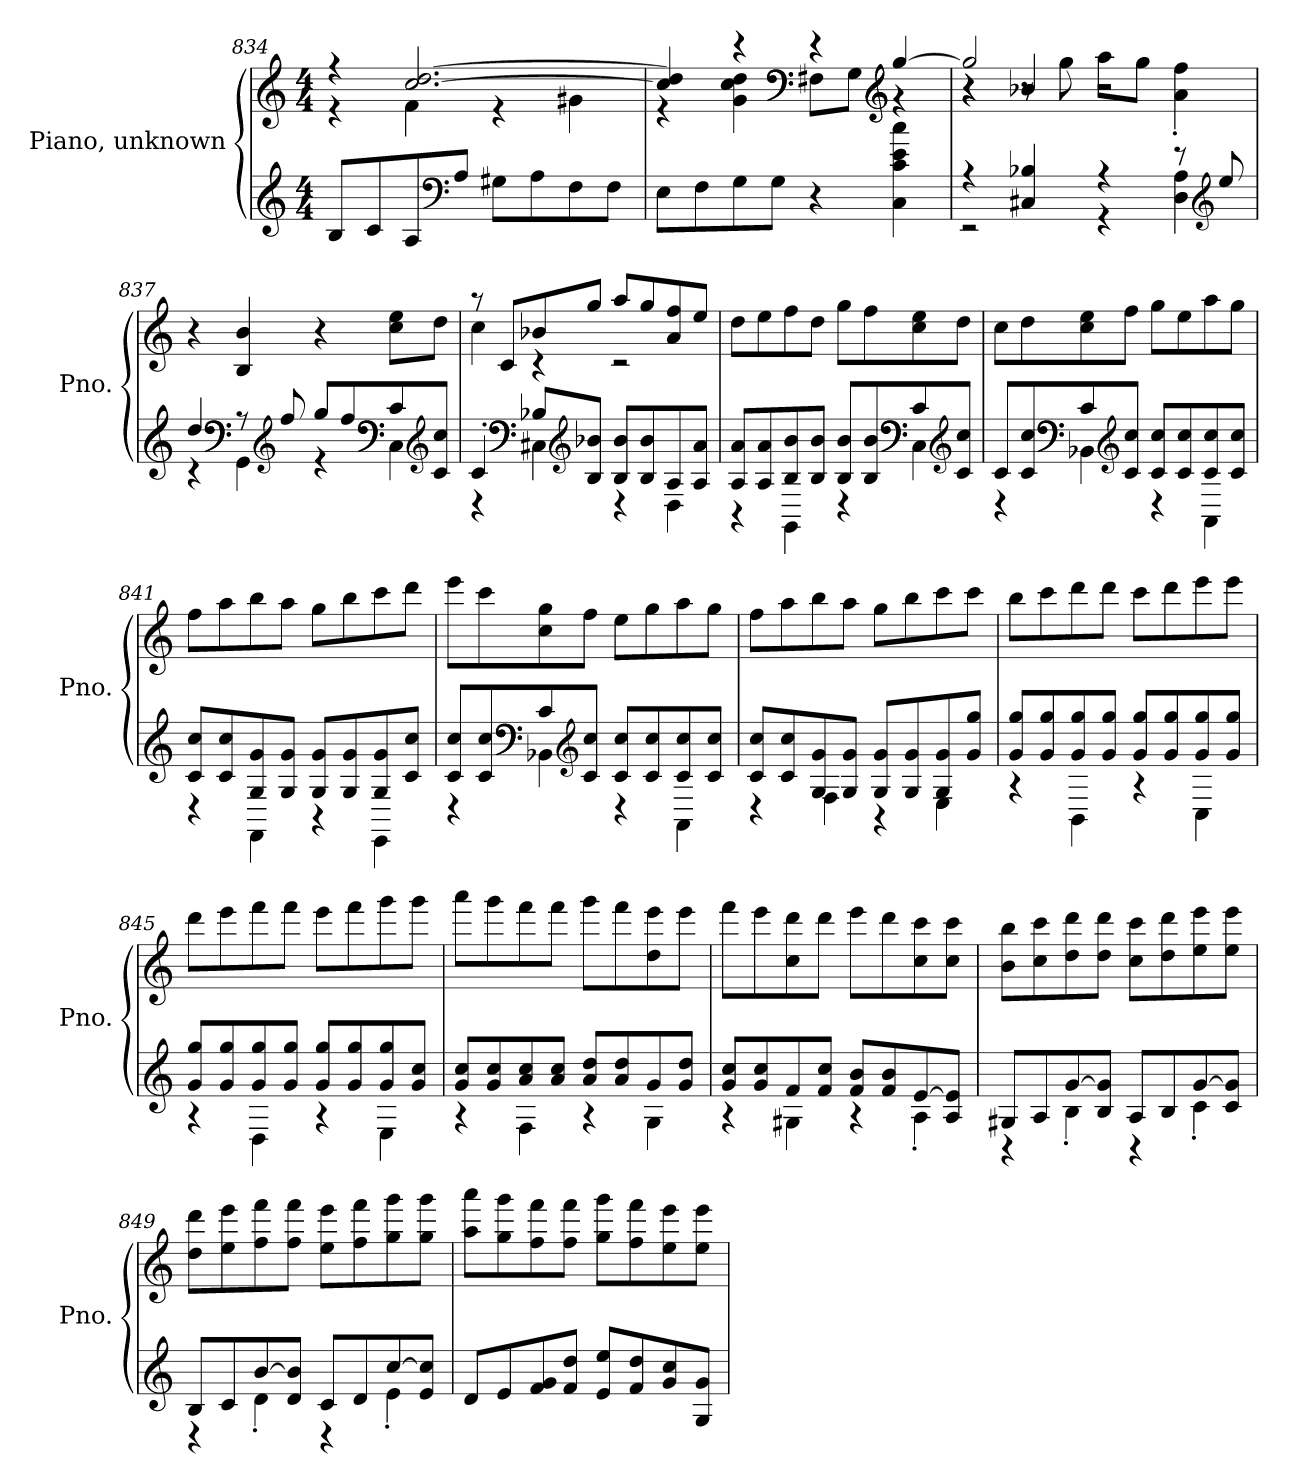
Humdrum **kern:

**kern	**kern
*part1	*part1
*staff2	*staff1
*I"Piano, unknown	*
*I'Pno.	*
*clefG2	*clefG2
*k[]	*k[]
*M4/4	*M4/4
=834	=834
*	*^
8B/L	4r	4r
8c/	.	.
8A/	[2.cc/ [2.dd/	4f\
*clefF4	*	*
8A/J	.	.
8G#X\L	.	4r
8A\	.	.
8F\	.	4g#X\
8F\J	.	.
=835	=835	=835
8E\L	4cc/] 4dd/]	4r
8F\	.	.
8G\	4r	4g\ 4cc\ 4dd\
8G\J	.	.
*	*clefF4	*
4r	4r	8F#X\L
.	.	8G\J
*	*clefG2	*
4C\ 4c\ 4e\ 4cc\	[4gg/	4r
!!LO:LB:g=z
=836	=836	=836
*^	*	*^
4r	2r	2gg/]	4r	4r
4C#X/ 4B-X/	.	.	8r	4b-X/
.	.	.	8gg\	.
4r	4r	2r	8aa\L	2r
.	.	.	8gg\J	.
8r	4D\ 4A\	.	4a\' 4ff\'	.
*clefG2	*	*	*	*
8ee/	.	.	.	.
*	*	*v	*v	*v
=837	=837	=837
4dd/	4r	4r
*clefF4	*	*
8r	4GG\	4B/ 4b/
*clefG2	*	*
8ff/	.	.
8gg/L	4r	4r
8ff/	.	.
*clefF4	*	*
8c/	4C\	8cc\ 8ee\L
*clefG2	*	*
8c/ 8cc/J	.	8dd\J
=838	=838	=838
*	*	*^
4c'/	4r	8r	4cc\
.	.	8c/L	.
*clefF4	*	*	*
8B-X/L	4C#X\	8b-X/	4r
*clefG2	*	*	*
8B-/ 8b-X/J	.	8gg/J	.
8B-/ 8b-/L	4r	8aa/L	2r
8B-/ 8b-/	.	8gg/	.
8A/	4D\	8a/ 8ff/	.
8A/ 8a/J	.	8ee/J	.
*	*	*v	*v
!!LO:LB:g=z
=839	=839	=839
8A/ 8a/L	4r	8dd\L
8A/ 8a/	.	8ee\
8B/ 8b/	4GG\	8ff\
8B/ 8b/J	.	8dd\J
8B/ 8b/L	4r	8gg\L
8B/ 8b/	.	8ff\
*clefF4	*	*
8c/	4C\	8cc\ 8ee\
*clefG2	*	*
8c/ 8cc/J	.	8dd\J
=840	=840	=840
8c/L	4r	8cc\L
8c/ 8cc/	.	8dd\
*clefF4	*	*
8c/	4BB-X\	8cc\ 8ee\
*clefG2	*	*
8c/ 8cc/J	.	8ff\J
8c/ 8cc/L	4r	8gg\L
8c/ 8cc/	.	8ee\
8c/ 8cc/	4AA\	8aa\
8c/ 8cc/J	.	8gg\J
=841	=841	=841
8c/ 8cc/L	4r	8ff\L
8c/ 8cc/	.	8aa\
8G/ 8g/	4FF\	8bb\
8G/ 8g/J	.	8aa\J
8G/ 8g/L	4r	8gg\L
8G/ 8g/	.	8bb\
8G/ 8g/	4EE\	8ccc\
8c/ 8cc/J	.	8ddd\J
!!LO:PB:g=z
=842	=842	=842
8c/ 8cc/L	4r	8eee\L
8c/ 8cc/	.	8ccc\
*clefF4	*	*
8c/	4BB-X\	8cc\ 8gg\
*clefG2	*	*
8c/ 8cc/J	.	8ff\J
8c/ 8cc/L	4r	8ee\L
8c/ 8cc/	.	8gg\
8c/ 8cc/	4AA\	8aa\
8c/ 8cc/J	.	8gg\J
=843	=843	=843
8c/ 8cc/L	4r	8ff\L
8c/ 8cc/	.	8aa\
8G/ 8g/	4F\	8bb\
8G/ 8g/J	.	8aa\J
8G/ 8g/L	4r	8gg\L
8G/ 8g/	.	8bb\
8G/ 8g/	4E\	8ccc\
8g/ 8gg/J	.	8ccc\J
=844	=844	=844
8g/ 8gg/L	4r	8bb\L
8g/ 8gg/	.	8ccc\
8g/ 8gg/	4BB\	8ddd\
8g/ 8gg/J	.	8ddd\J
8g/ 8gg/L	4r	8ccc\L
8g/ 8gg/	.	8ddd\
8g/ 8gg/	4C\	8eee\
8g/ 8gg/J	.	8eee\J
!!LO:LB:g=z
=845	=845	=845
8g/ 8gg/L	4r	8ddd\L
8g/ 8gg/	.	8eee\
8g/ 8gg/	4D\	8fff\
8g/ 8gg/J	.	8fff\J
8g/ 8gg/L	4r	8eee\L
8g/ 8gg/	.	8fff\
8g/ 8gg/	4E\	8ggg\
8g/ 8cc/J	.	8ggg\J
=846	=846	=846
8g/ 8cc/L	4r	8aaa\L
8g/ 8cc/	.	8ggg\
8a/ 8cc/	4F\	8fff\
8a/ 8cc/J	.	8fff\J
8a/ 8dd/L	4r	8ggg\L
8a/ 8dd/	.	8fff\
8g/	4G\	8dd\ 8eee\
8g/ 8dd/J	.	8eee\J
=847	=847	=847
8g/ 8cc/L	4r	8fff\L
8g/ 8cc/	.	8eee\
8f/	4G#X\	8cc\ 8ddd\
8f/ 8cc/J	.	8ddd\J
8f/ 8b/L	4r	8eee\L
8f/ 8b/	.	8ddd\
[8e/	4A'\	8cc\ 8ccc\
8A/ 8e/]J	.	8cc\ 8ccc\J
!!LO:LB:g=z
=848	=848	=848
8G#X/L	4r	8b\ 8bb\L
8A/	.	8cc\ 8ccc\
[8g/	4B'\	8dd\ 8ddd\
8B/ 8g/]J	.	8dd\ 8ddd\J
8A/L	4r	8cc\ 8ccc\L
8B/	.	8dd\ 8ddd\
[8g/	4c'\	8ee\ 8eee\
8c/ 8g/]J	.	8ee\ 8eee\J
=849	=849	=849
8B/L	4r	8dd\ 8ddd\L
8c/	.	8ee\ 8eee\
[8b/	4d'\	8ff\ 8fff\
8d/ 8b/]J	.	8ff\ 8fff\J
8c/L	4r	8ee\ 8eee\L
8d/	.	8ff\ 8fff\
[8cc/	4e'\	8gg\ 8ggg\
8e/ 8cc/]J	.	8gg\ 8ggg\J
*v	*v	*
=850	=850
8d/L	8aa\ 8aaa\L
8e/	8gg\ 8ggg\
8f/ 8g/	8ff\ 8fff\
8f/ 8dd/J	8ff\ 8fff\J
8e/ 8ee/L	8gg\ 8ggg\L
8f/ 8dd/	8ff\ 8fff\
8g/ 8cc/	8ee\ 8eee\
8G/ 8g/J	8ee\ 8eee\J
=	=
*-	*-
